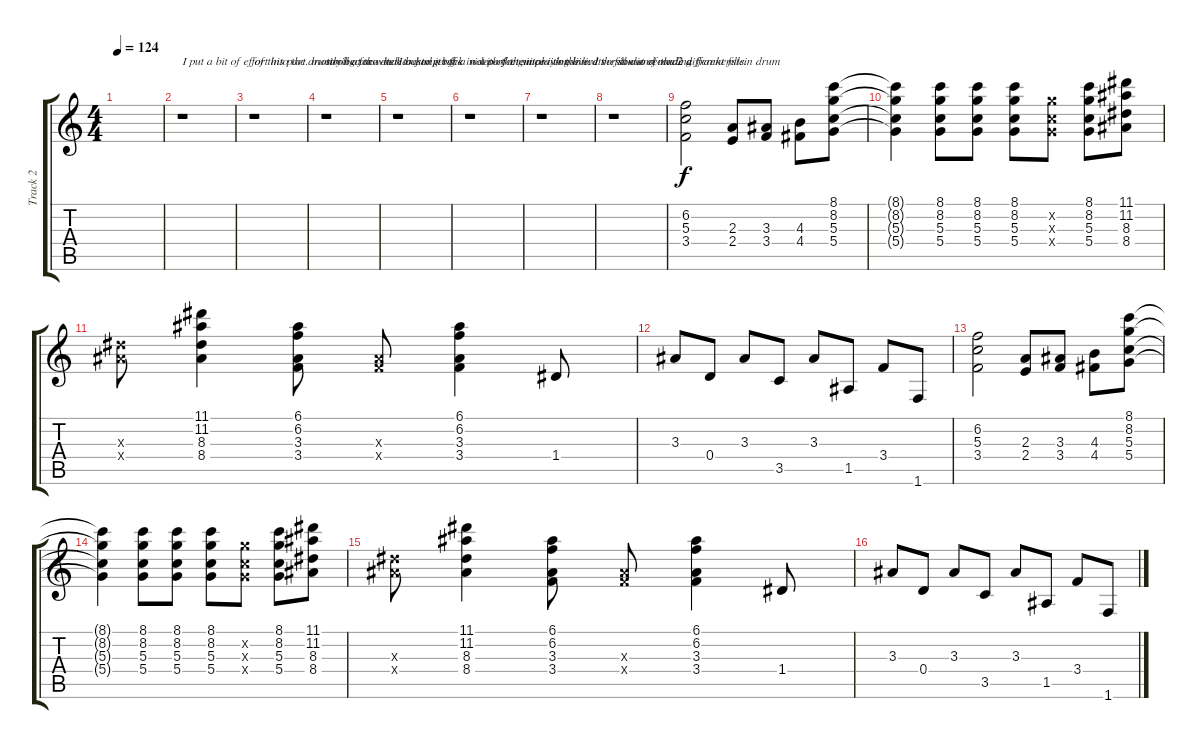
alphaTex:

\track ("Track 2" "Track 2") {instrument distortionguitar}
\staff {score tabs}
\tuning (E4 B3 G3 D3 A2 E2) {hide}
\ts (4 4)
\tempo 124
\clef g2
\ks c
|
r.1{txt "I put a bit of effort into the drumroll at the end"} |
r.1{txt "of this part. mostly because its hard to get the"} |
r.1{txt "timing for when to jump back in with the guitar"} |
r.1{txt "I based it off a video of them playing live. Its"} |
r.1{txt "not perfect since i combined the studio recording"} |
r.1{txt "with the live version and made a frankenstein drum"} |
r.1{txt "fill out of the 2 different fills."} |
(6.2 5.3 3.4).2 (2.3 2.4).8 (3.3 3.4).8 (4.3 4.4).8 (8.1 8.2 5.3 5.4).8 |
(8.1{t} 8.2{t} 5.3{t} 5.4{t}).4 (8.1 8.2 5.3 5.4).8 (8.1 8.2 5.3 5.4).8 (8.1 8.2 5.3 5.4).8 (8.2{x} 5.3{x} 5.4{x}).8 (8.1 8.2 5.3 5.4).8 (11.1 11.2 8.3 8.4).8 |
(8.3{x} 8.4{x}).8 (11.1 11.2 8.3 8.4).4 (6.1 6.2 3.3 3.4).8 (3.3{x} 3.4{x}).8 (6.1 6.2 3.3 3.4).4 1.4.8 |
3.3.8 0.4.8 3.3.8 3.5.8 3.3.8 1.5.8 3.4.8 1.6.8 |
(6.2 5.3 3.4).2 (2.3 2.4).8 (3.3 3.4).8 (4.3 4.4).8 (8.1 8.2 5.3 5.4).8 |
(8.1{t} 8.2{t} 5.3{t} 5.4{t}).4 (8.1 8.2 5.3 5.4).8 (8.1 8.2 5.3 5.4).8 (8.1 8.2 5.3 5.4).8 (8.2{x} 5.3{x} 5.4{x}).8 (8.1 8.2 5.3 5.4).8 (11.1 11.2 8.3 8.4).8 |
(8.3{x} 8.4{x}).8 (11.1 11.2 8.3 8.4).4 (6.1 6.2 3.3 3.4).8 (3.3{x} 3.4{x}).8 (6.1 6.2 3.3 3.4).4 1.4.8 |
3.3.8 0.4.8 3.3.8 3.5.8 3.3.8 1.5.8 3.4.8 1.6.8
